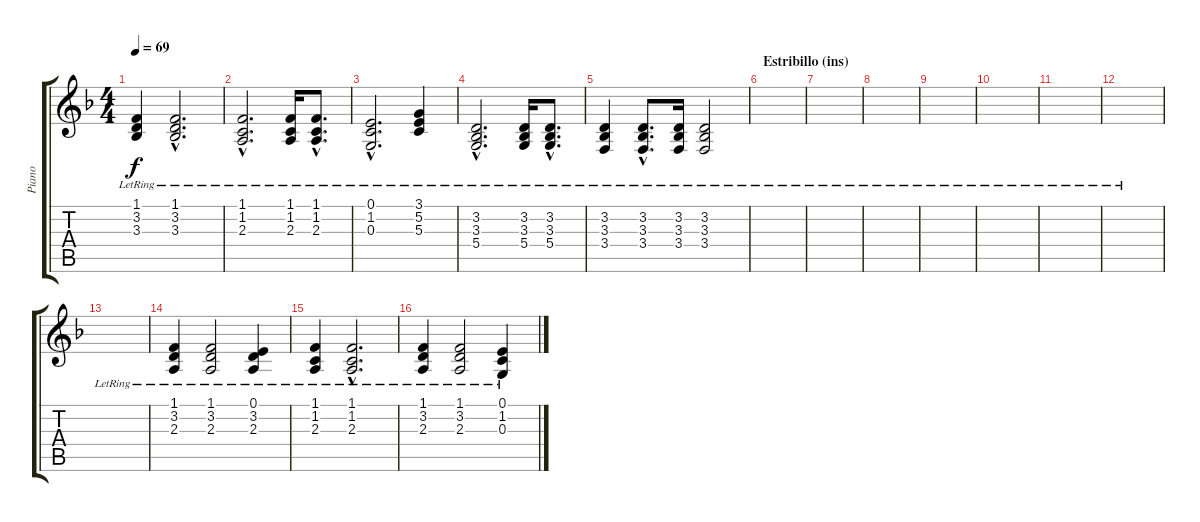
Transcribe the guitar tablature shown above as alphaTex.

\track ("Piano" "Piano") {instrument brightacousticpiano}
\staff {score tabs}
\tuning (E4 B3 G3 D3 A2 E2) {hide}
\ts (4 4)
\tempo 69
\clef g2
\ks dminor
(1.1{lr} 3.2{lr} 3.3{lr}).4{dy f} (1.1{hac lr} 3.2{hac lr} 3.3{hac lr}).2{d} |
(1.1{hac lr} 1.2{hac lr} 2.3{hac lr}).2{d} (1.1{lr} 1.2{lr} 2.3{lr}).16 (1.1{hac lr} 1.2{hac lr} 2.3{hac lr}).8{d} |
(0.1{hac lr} 1.2{hac lr} 0.3{hac lr}).2{d} (3.1{lr} 5.2{lr} 5.3{lr}).4 |
(3.2{hac lr} 3.3{hac lr} 5.4{hac lr}).2{d} (3.2{lr} 3.3{lr} 5.4{lr}).16 (3.2{hac lr} 3.3{hac lr} 5.4{hac lr}).8{d} |
(3.2{lr} 3.3{lr} 3.4{lr}).4 (3.2{hac lr} 3.3{hac lr} 3.4{hac lr}).8{d} (3.2{lr} 3.3{lr} 3.4{lr}).16 (3.2{lr} 3.3{lr} 3.4{lr}).2 |
\section ("" "Estribillo (ins)")
|
|
|
|
|
|
|
|
(1.1{lr} 3.2{lr} 2.3{lr}).4 (1.1{lr} 3.2{lr} 2.3{lr}).2 (0.1{lr} 3.2{lr} 2.3{lr}).4 |
(1.1{lr} 1.2{lr} 2.3{lr}).4 (1.1{hac lr} 1.2{hac lr} 2.3{hac lr}).2{d} |
(1.1{lr} 3.2{lr} 2.3{lr}).4 (1.1{lr} 3.2{lr} 2.3{lr}).2 (0.1{lr} 1.2{lr} 0.3{lr}).4
